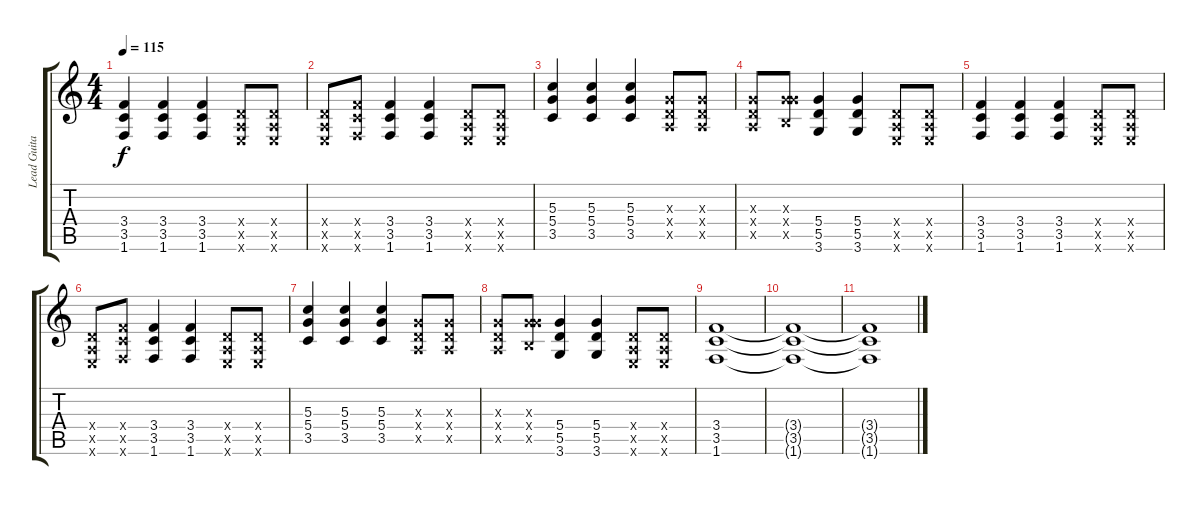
\track ("Lead Guitar" "Lead Guita") {instrument overdrivenguitar}
\staff {score tabs}
\tuning (E4 B3 G3 D3 A2 E2) {hide}
\ts (4 4)
\tempo 115
\clef g2
\ks c
(3.4 3.5 1.6).4{dy f} (3.4 3.5 1.6).4 (3.4 3.5 1.6).4 (0.4{x} 0.5{x} 0.6{x}).8 (0.4{x} 0.5{x} 0.6{x}).8 |
(0.4{x} 0.5{x} 0.6{x}).8 (3.4{x} 3.5{x} 1.6{x}).8 (3.4 3.5 1.6).4 (3.4 3.5 1.6).4 (0.4{x} 0.5{x} 0.6{x}).8 (0.4{x} 0.5{x} 0.6{x}).8 |
(5.3 5.4 3.5).4 (5.3 5.4 3.5).4 (5.3 5.4 3.5).4 (0.3{x} 0.4{x} 0.5{x}).8 (0.3{x} 0.4{x} 0.5{x}).8 |
(0.3{x} 0.4{x} 0.5{x}).8 (0.3{x} 5.4{x} 2.5{x}).8 (5.4 5.5 3.6).4 (5.4 5.5 3.6).4 (0.4{x} 0.5{x} 0.6{x}).8 (0.4{x} 0.5{x} 0.6{x}).8 |
(3.4 3.5 1.6).4 (3.4 3.5 1.6).4 (3.4 3.5 1.6).4 (0.4{x} 0.5{x} 0.6{x}).8 (0.4{x} 0.5{x} 0.6{x}).8 |
(0.4{x} 0.5{x} 0.6{x}).8 (3.4{x} 3.5{x} 1.6{x}).8 (3.4 3.5 1.6).4 (3.4 3.5 1.6).4 (0.4{x} 0.5{x} 0.6{x}).8 (0.4{x} 0.5{x} 0.6{x}).8 |
(5.3 5.4 3.5).4 (5.3 5.4 3.5).4 (5.3 5.4 3.5).4 (0.3{x} 0.4{x} 0.5{x}).8 (0.3{x} 0.4{x} 0.5{x}).8 |
(0.3{x} 0.4{x} 0.5{x}).8 (0.3{x} 5.4{x} 2.5{x}).8 (5.4 5.5 3.6).4 (5.4 5.5 3.6).4 (0.4{x} 0.5{x} 0.6{x}).8 (0.4{x} 0.5{x} 0.6{x}).8 |
(3.4 3.5 1.6).1 |
(3.4{t} 3.5{t} 1.6{t}).1{volume 0} |
(3.4{t} 3.5{t} 1.6{t}).1
